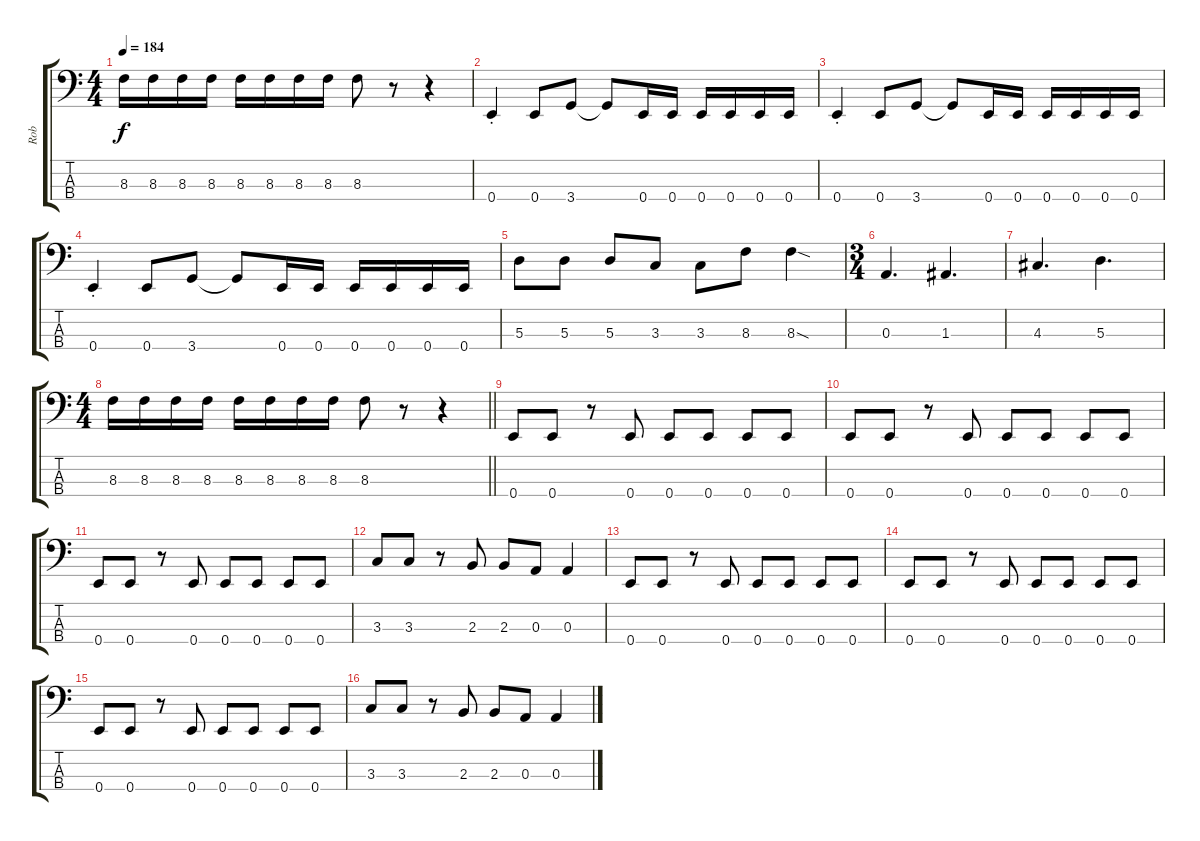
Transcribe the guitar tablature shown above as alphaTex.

\track ("Rob" "Rob") {instrument electricbassfinger}
\staff {score tabs}
\tuning (G2 D2 A1 E1) {hide}
\ts (4 4)
\tempo 184
\clef f4
\ks c
8.3.16{dy f} 8.3.16 8.3.16 8.3.16 8.3.16 8.3.16 8.3.16 8.3.16 8.3.8 r.8 r.4 |
0.4{st}.4 0.4.8 3.4.8 3.4{t}.8 0.4.16 0.4.16 0.4.16 0.4.16 0.4.16 0.4.16 |
0.4{st}.4 0.4.8 3.4.8 3.4{t}.8 0.4.16 0.4.16 0.4.16 0.4.16 0.4.16 0.4.16 |
0.4{st}.4 0.4.8 3.4.8 3.4{t}.8 0.4.16 0.4.16 0.4.16 0.4.16 0.4.16 0.4.16 |
5.3.8 5.3.8 5.3.8 3.3.8 3.3.8 8.3.8 8.3{sod}.4 |
\ts (3 4)
0.3.4{d} 1.3.4{d} |
4.3.4{d} 5.3.4{d} |
\ts (4 4)
\barLineRight lightlight
8.3.16 8.3.16 8.3.16 8.3.16 8.3.16 8.3.16 8.3.16 8.3.16 8.3.8 r.8 r.4 |
0.4.8 0.4.8 r.8 0.4.8 0.4.8 0.4.8 0.4.8 0.4.8 |
0.4.8 0.4.8 r.8 0.4.8 0.4.8 0.4.8 0.4.8 0.4.8 |
0.4.8 0.4.8 r.8 0.4.8 0.4.8 0.4.8 0.4.8 0.4.8 |
3.3.8 3.3.8 r.8 2.3.8 2.3.8 0.3.8 0.3.4 |
0.4.8 0.4.8 r.8 0.4.8 0.4.8 0.4.8 0.4.8 0.4.8 |
0.4.8 0.4.8 r.8 0.4.8 0.4.8 0.4.8 0.4.8 0.4.8 |
0.4.8 0.4.8 r.8 0.4.8 0.4.8 0.4.8 0.4.8 0.4.8 |
3.3.8 3.3.8 r.8 2.3.8 2.3.8 0.3.8 0.3.4
